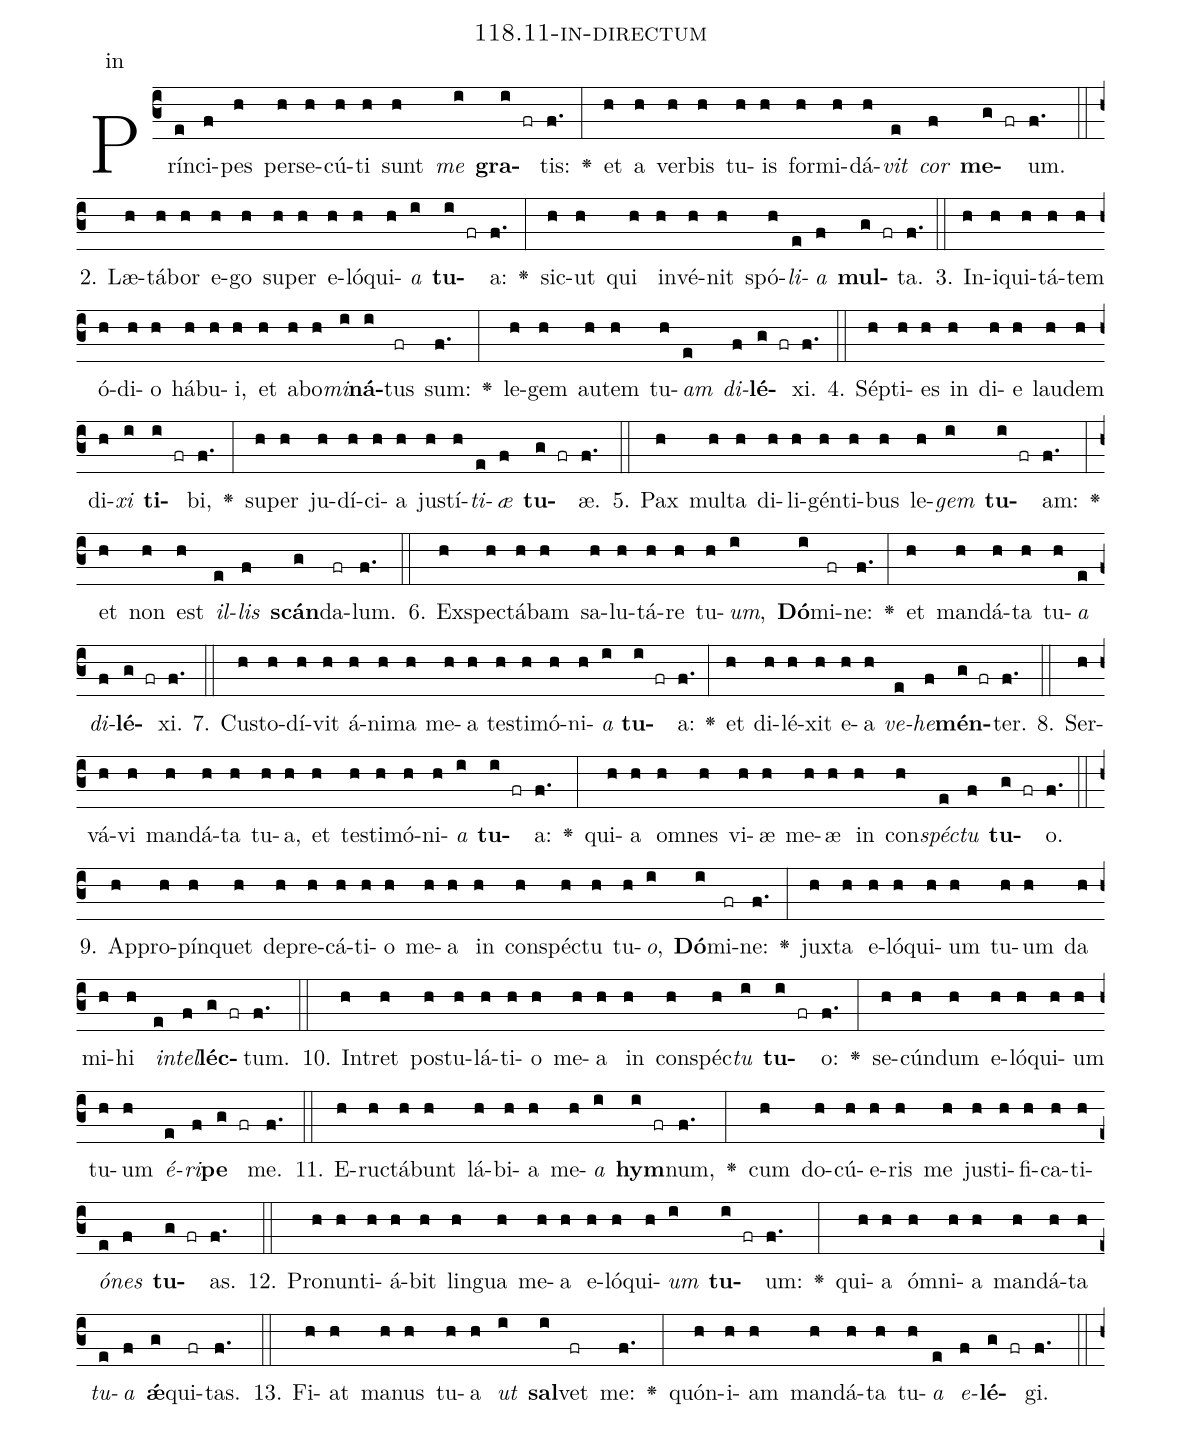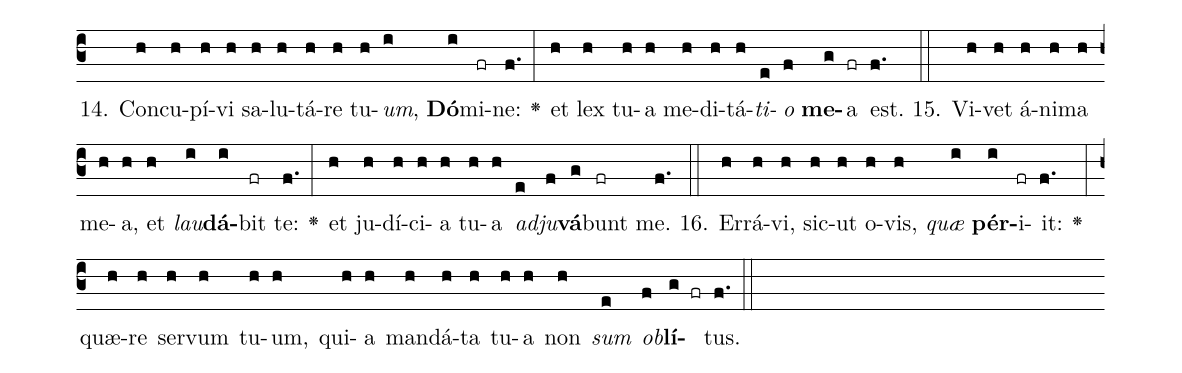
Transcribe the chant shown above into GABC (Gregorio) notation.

name: 118.11-in-directum;
annotation: in;
%%
(c3)Prín(e)ci(f)pes(h) per(h)se(h)cú(h)ti(h) sunt(h) <i>me</i>(i) <b>gra</b>(i fr)tis:(f.) <v>\greheightstar</v>(:) et(h) a(h) ver(h)bis(h) tu(h)is(h) for(h)mi(h)dá(h)<i>vit</i>(e) <i>cor</i>(f) <b>me</b>(g fr)um.(f.) (::)
2. Læ(h)tá(h)bor(h) e(h)go(h) su(h)per(h) e(h)ló(h)qui(h)<i>a</i>(i) <b>tu</b>(i fr)a:(f.) <v>\greheightstar</v>(:) sic(h)ut(h) qui(h) in(h)vé(h)nit(h) spó(h)<i>li</i>(e)<i>a</i>(f) <b>mul</b>(g fr)ta.(f.) (::)
3. In(h)i(h)qui(h)tá(h)tem(h) ó(h)di(h)o(h) há(h)bu(h)i,(h) et(h) ab(h)o(h)<i>mi</i>(i)<b>ná</b>(i)tus(fr) sum:(f.) <v>\greheightstar</v>(:) le(h)gem(h) au(h)tem(h) tu(h)<i>am</i>(e) <i>di</i>(f)<b>lé</b>(g fr)xi.(f.) (::)
4. Sép(h)ti(h)es(h) in(h) di(h)e(h) lau(h)dem(h) di(h)<i>xi</i>(i) <b>ti</b>(i fr)bi,(f.) <v>\greheightstar</v>(:) su(h)per(h) ju(h)dí(h)ci(h)a(h) jus(h)tí(h)<i>ti</i>(e)<i>æ</i>(f) <b>tu</b>(g fr)æ.(f.) (::)
5. Pax(h) mul(h)ta(h) di(h)li(h)gén(h)ti(h)bus(h) le(h)<i>gem</i>(i) <b>tu</b>(i fr)am:(f.) <v>\greheightstar</v>(:) et(h) non(h) est(h) <i>il</i>(e)<i>lis</i>(f) <b>scán</b>(g)da(fr)lum.(f.) (::)
6. Ex(h)spec(h)tá(h)bam(h) sa(h)lu(h)tá(h)re(h) tu(h)<i>um</i>,(i) <b>Dó</b>(i)mi(fr)ne:(f.) <v>\greheightstar</v>(:) et(h) man(h)dá(h)ta(h) tu(h)<i>a</i>(e) <i>di</i>(f)<b>lé</b>(g fr)xi.(f.) (::)
7. Cus(h)to(h)dí(h)vit(h) á(h)ni(h)ma(h) me(h)a(h) tes(h)ti(h)mó(h)ni(h)<i>a</i>(i) <b>tu</b>(i fr)a:(f.) <v>\greheightstar</v>(:) et(h) di(h)lé(h)xit(h) e(h)a(h) <i>ve</i>(e)<i>he</i>(f)<b>mén</b>(g fr)ter.(f.) (::)
8. Ser(h)vá(h)vi(h) man(h)dá(h)ta(h) tu(h)a,(h) et(h) tes(h)ti(h)mó(h)ni(h)<i>a</i>(i) <b>tu</b>(i fr)a:(f.) <v>\greheightstar</v>(:) qui(h)a(h) om(h)nes(h) vi(h)æ(h) me(h)æ(h) in(h) con(h)<i>spéc</i>(e)<i>tu</i>(f) <b>tu</b>(g fr)o.(f.) (::)
9. Ap(h)pro(h)pín(h)quet(h) de(h)pre(h)cá(h)ti(h)o(h) me(h)a(h) in(h) con(h)spéc(h)tu(h) tu(h)<i>o</i>,(i) <b>Dó</b>(i)mi(fr)ne:(f.) <v>\greheightstar</v>(:) jux(h)ta(h) e(h)ló(h)qui(h)um(h) tu(h)um(h) da(h) mi(h)hi(h) <i>in</i>(e)<i>tel</i>(f)<b>léc</b>(g fr)tum.(f.) (::)
10. In(h)tret(h) pos(h)tu(h)lá(h)ti(h)o(h) me(h)a(h) in(h) con(h)spéc(h)<i>tu</i>(i) <b>tu</b>(i fr)o:(f.) <v>\greheightstar</v>(:) se(h)cún(h)dum(h) e(h)ló(h)qui(h)um(h) tu(h)um(h) <i>é</i>(e)<i>ri</i>(f)<b>pe</b>(g fr) me.(f.) (::)
11. E(h)ruc(h)tá(h)bunt(h) lá(h)bi(h)a(h) me(h)<i>a</i>(i) <b>hym</b>(i fr)num,(f.) <v>\greheightstar</v>(:) cum(h) do(h)cú(h)e(h)ris(h) me(h) jus(h)ti(h)fi(h)ca(h)ti(h)<i>ó</i>(e)<i>nes</i>(f) <b>tu</b>(g fr)as.(f.) (::)
12. Pro(h)nun(h)ti(h)á(h)bit(h) lin(h)gua(h) me(h)a(h) e(h)ló(h)qui(h)<i>um</i>(i) <b>tu</b>(i fr)um:(f.) <v>\greheightstar</v>(:) qui(h)a(h) óm(h)ni(h)a(h) man(h)dá(h)ta(h) <i>tu</i>(e)<i>a</i>(f) <b>ǽ</b>(g)qui(fr)tas.(f.) (::)
13. Fi(h)at(h) ma(h)nus(h) tu(h)a(h) <i>ut</i>(i) <b>sal</b>(i)vet(fr) me:(f.) <v>\greheightstar</v>(:) quón(h)i(h)am(h) man(h)dá(h)ta(h) tu(h)<i>a</i>(e) <i>e</i>(f)<b>lé</b>(g fr)gi.(f.) (::)
14. Con(h)cu(h)pí(h)vi(h) sa(h)lu(h)tá(h)re(h) tu(h)<i>um</i>,(i) <b>Dó</b>(i)mi(fr)ne:(f.) <v>\greheightstar</v>(:) et(h) lex(h) tu(h)a(h) me(h)di(h)tá(h)<i>ti</i>(e)<i>o</i>(f) <b>me</b>(g)a(fr) est.(f.) (::)
15. Vi(h)vet(h) á(h)ni(h)ma(h) me(h)a,(h) et(h) <i>lau</i>(i)<b>dá</b>(i)bit(fr) te:(f.) <v>\greheightstar</v>(:) et(h) ju(h)dí(h)ci(h)a(h) tu(h)a(h) <i>ad</i>(e)<i>ju</i>(f)<b>vá</b>(g)bunt(fr) me.(f.) (::)
16. Er(h)rá(h)vi,(h) sic(h)ut(h) o(h)vis,(h) <i>quæ</i>(i) <b>pér</b>(i)i(fr)it:(f.) <v>\greheightstar</v>(:) quæ(h)re(h) ser(h)vum(h) tu(h)um,(h) qui(h)a(h) man(h)dá(h)ta(h) tu(h)a(h) non(h) <i>sum</i>(e) <i>ob</i>(f)<b>lí</b>(g fr)tus.(f.) (::)
